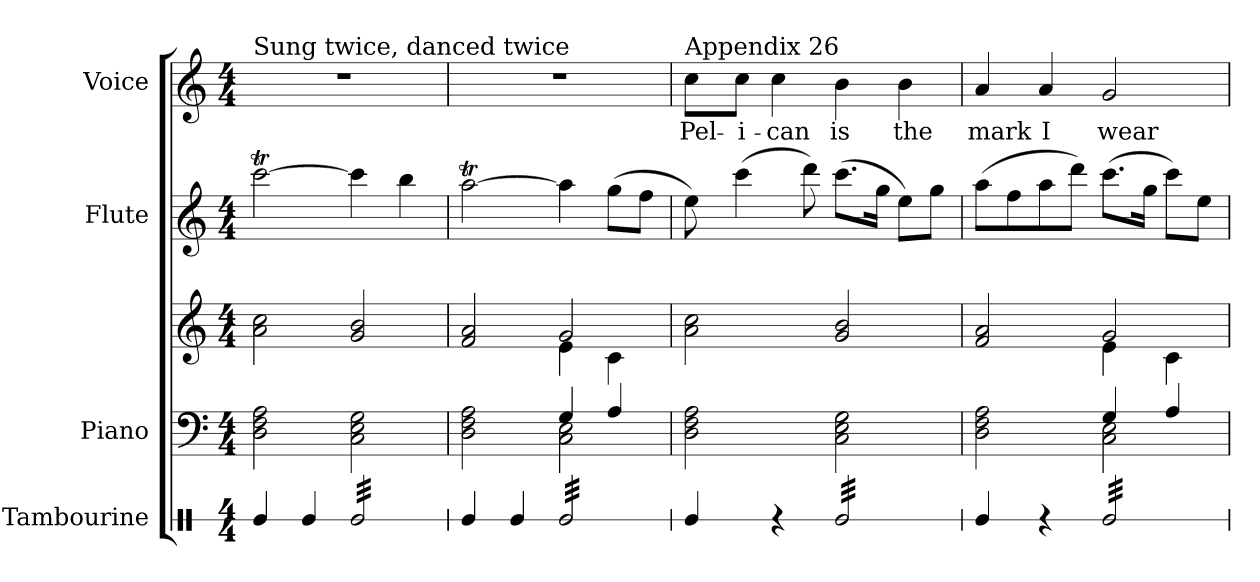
**kern	**kern	**kern	**kern	**kern	**text
*part4	*part3	*part3	*part2	*part1	*part1
*staff5	*staff4	*staff3	*staff2	*staff1	*staff1
*I"Tambourine	*I"Piano	*	*I"Flute	*I"Voice	*
*I'Tamb.	*I'Pno.	*	*I'Fl.	*I'Voice	*
!!LO:PB:g=z
*stria1	*	*	*	*	*
*clefX	*clefF4	*clefG2	*clefG2	*clefG2	*
*k[]	*k[]	*k[]	*k[]	*k[]	*
*C:	*C:	*C:	*C:	*C:	*
*M4/4	*M4/4	*M4/4	*M4/4	*M4/4	*
*MM112	*MM112	*MM112	*MM112	*MM112	*
=1	=1	=1	=1	=1	=1
!	!	!	!	!LO:TX:a:t=Sung twice, danced twice	!
4Rei/	2Di\ 2Fi 2Ai	2ai\ 2cci	[2cccTi\	1r	.
4Rei/	.	.	.	.	.
*tremolo	*	*	*	*	*
32Rei/LLL	2Ci\ 2Ei 2Gi	2gi/ 2bi	4ccci\]	.	.
32Rei/	.	.	.	.	.
32Rei/	.	.	.	.	.
32Rei/	.	.	.	.	.
32Rei/	.	.	.	.	.
32Rei/	.	.	.	.	.
32Rei/	.	.	.	.	.
32Rei/	.	.	.	.	.
32Rei/	.	.	4bbi\	.	.
32Rei/	.	.	.	.	.
32Rei/	.	.	.	.	.
32Rei/	.	.	.	.	.
32Rei/	.	.	.	.	.
32Rei/	.	.	.	.	.
32Rei/	.	.	.	.	.
32Rei/JJJ	.	.	.	.	.
*Xtremolo	*	*	*	*	*
=2	=2	=2	=2	=2	=2
*	*^	*^	*	*	*
4Rei/	2Di\ 2Fi 2Ai	2ryy	2fi/ 2ai	2ryy	[2aaTi\	1r	.
4Rei/	.	.	.	.	.	.	.
*tremolo	*	*	*	*	*	*	*
32Rei/LLL	4Gi/	2Ci\ 2Ei	2gi/	4ei\	4aai\]	.	.
32Rei/	.	.	.	.	.	.	.
32Rei/	.	.	.	.	.	.	.
32Rei/	.	.	.	.	.	.	.
32Rei/	.	.	.	.	.	.	.
32Rei/	.	.	.	.	.	.	.
32Rei/	.	.	.	.	.	.	.
32Rei/	.	.	.	.	.	.	.
32Rei/	4Ai/	.	.	4ci\	(8ggi\L	.	.
32Rei/	.	.	.	.	.	.	.
32Rei/	.	.	.	.	.	.	.
32Rei/	.	.	.	.	.	.	.
32Rei/	.	.	.	.	8ffi\J	.	.
32Rei/	.	.	.	.	.	.	.
32Rei/	.	.	.	.	.	.	.
32Rei/JJJ	.	.	.	.	.	.	.
*Xtremolo	*	*	*	*	*	*	*
*	*v	*v	*	*	*	*	*
*	*	*v	*v	*	*	*
=3	=3	=3	=3	=3	=3
!	!	!	!	!LO:TX:a:t=Appendix 26	!
!	!	!	!	!	!LO:LY:b:color=#000000
4Rei/	2Di\ 2Fi 2Ai	2ai\ 2cci	8eei\)	8cci\L	Pel-
!	!	!	!	!	!LO:LY:b:color=#000000
.	.	.	(4ccci\	8cci\J	-i-
!	!	!	!	!	!LO:LY:b:color=#000000
4r	.	.	.	4cci\	-can
.	.	.	8dddi\)	.	.
!	!	!	!	!	!LO:LY:b:color=#000000
*tremolo	*	*	*	*	*
32Rei/LLL	2Ci\ 2Ei 2Gi	2gi/ 2bi	(8.ccci\L	4bi\	is
32Rei/	.	.	.	.	.
32Rei/	.	.	.	.	.
32Rei/	.	.	.	.	.
32Rei/	.	.	.	.	.
32Rei/	.	.	.	.	.
32Rei/	.	.	16ggi\Jk	.	.
32Rei/	.	.	.	.	.
!	!	!	!	!	!LO:LY:b:color=#000000
32Rei/	.	.	8eei\L)	4bi\	the
32Rei/	.	.	.	.	.
32Rei/	.	.	.	.	.
32Rei/	.	.	.	.	.
32Rei/	.	.	8ggi\J	.	.
32Rei/	.	.	.	.	.
32Rei/	.	.	.	.	.
32Rei/JJJ	.	.	.	.	.
*Xtremolo	*	*	*	*	*
=4	=4	=4	=4	=4	=4
*	*^	*^	*	*	*
!	!	!	!	!	!	!	!LO:LY:b:color=#000000
4Rei/	2Di\ 2Fi 2Ai	2ryy	2fi/ 2ai	2ryy	(8aai\L	4ai/	mark
.	.	.	.	.	8ffi\	.	.
!	!	!	!	!	!	!	!LO:LY:b:color=#000000
4r	.	.	.	.	8aai\	4ai/	I
.	.	.	.	.	8dddi\J)	.	.
!	!	!	!	!	!	!	!LO:LY:b:color=#000000
*tremolo	*	*	*	*	*	*	*
32Rei/LLL	4Gi/	2Ci\ 2Ei	2gi/	4ei\	(8.ccci\L	2gi/	wear
32Rei/	.	.	.	.	.	.	.
32Rei/	.	.	.	.	.	.	.
32Rei/	.	.	.	.	.	.	.
32Rei/	.	.	.	.	.	.	.
32Rei/	.	.	.	.	.	.	.
32Rei/	.	.	.	.	16ggi\Jk	.	.
32Rei/	.	.	.	.	.	.	.
32Rei/	4Ai/	.	.	4ci\	8ccci\L)	.	.
32Rei/	.	.	.	.	.	.	.
32Rei/	.	.	.	.	.	.	.
32Rei/	.	.	.	.	.	.	.
32Rei/	.	.	.	.	8eei\J	.	.
32Rei/	.	.	.	.	.	.	.
32Rei/	.	.	.	.	.	.	.
32Rei/JJJ	.	.	.	.	.	.	.
*Xtremolo	*	*	*	*	*	*	*
*	*v	*v	*	*	*	*	*
*	*	*v	*v	*	*	*
=	=	=	=	=	=
*-	*-	*-	*-	*-	*-
